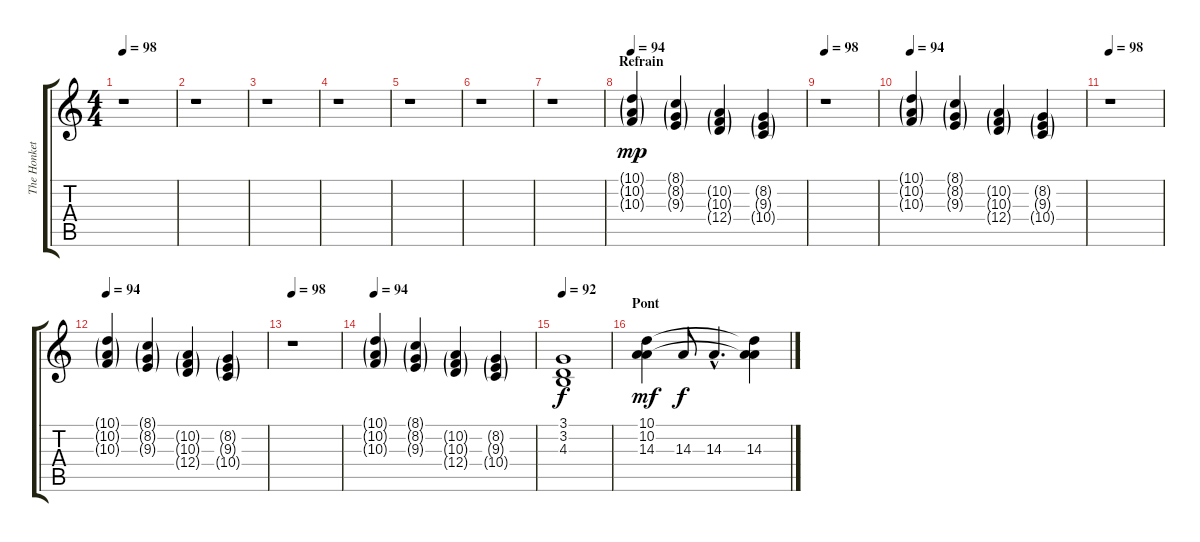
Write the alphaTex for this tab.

\track ("The Honkettes (back vocal)" "The Honket") {instrument choiraahs}
\staff {score tabs}
\tuning (E4 B3 G3 D3 A2 E2) {hide}
\ts (4 4)
\tempo 98
\clef g2
\ks c
r.1{dy f} |
r.1 |
r.1 |
r.1 |
r.1 |
r.1 |
r.1 |
\section ("" "Refrain")
\tempo 94
(10.1{g} 10.2{g} 10.3{g}).4{dy mp} (8.1{g} 8.2{g} 9.3{g}).4 (10.2{g} 10.3{g} 12.4{g}).4 (8.2{g} 9.3{g} 10.4{g}).4 |
\tempo 98
r.1 |
\tempo 94
(10.1{g} 10.2{g} 10.3{g}).4 (8.1{g} 8.2{g} 9.3{g}).4 (10.2{g} 10.3{g} 12.4{g}).4 (8.2{g} 9.3{g} 10.4{g}).4 |
\tempo 98
r.1 |
\tempo 94
(10.1{g} 10.2{g} 10.3{g}).4 (8.1{g} 8.2{g} 9.3{g}).4 (10.2{g} 10.3{g} 12.4{g}).4 (8.2{g} 9.3{g} 10.4{g}).4 |
\tempo 98
r.1 |
\tempo 94
(10.1{g} 10.2{g} 10.3{g}).4 (8.1{g} 8.2{g} 9.3{g}).4 (10.2{g} 10.3{g} 12.4{g}).4 (8.2{g} 9.3{g} 10.4{g}).4 |
\tempo 92
(3.1 3.2 4.3).1{dy f volume 0} |
\section ("" "Pont")
(10.1 10.2 14.3).4{dy mf volume 12} 14.3.8{dy f} 14.3{hac}.4{d} (10.1{t} 10.2{t} 14.3).4
